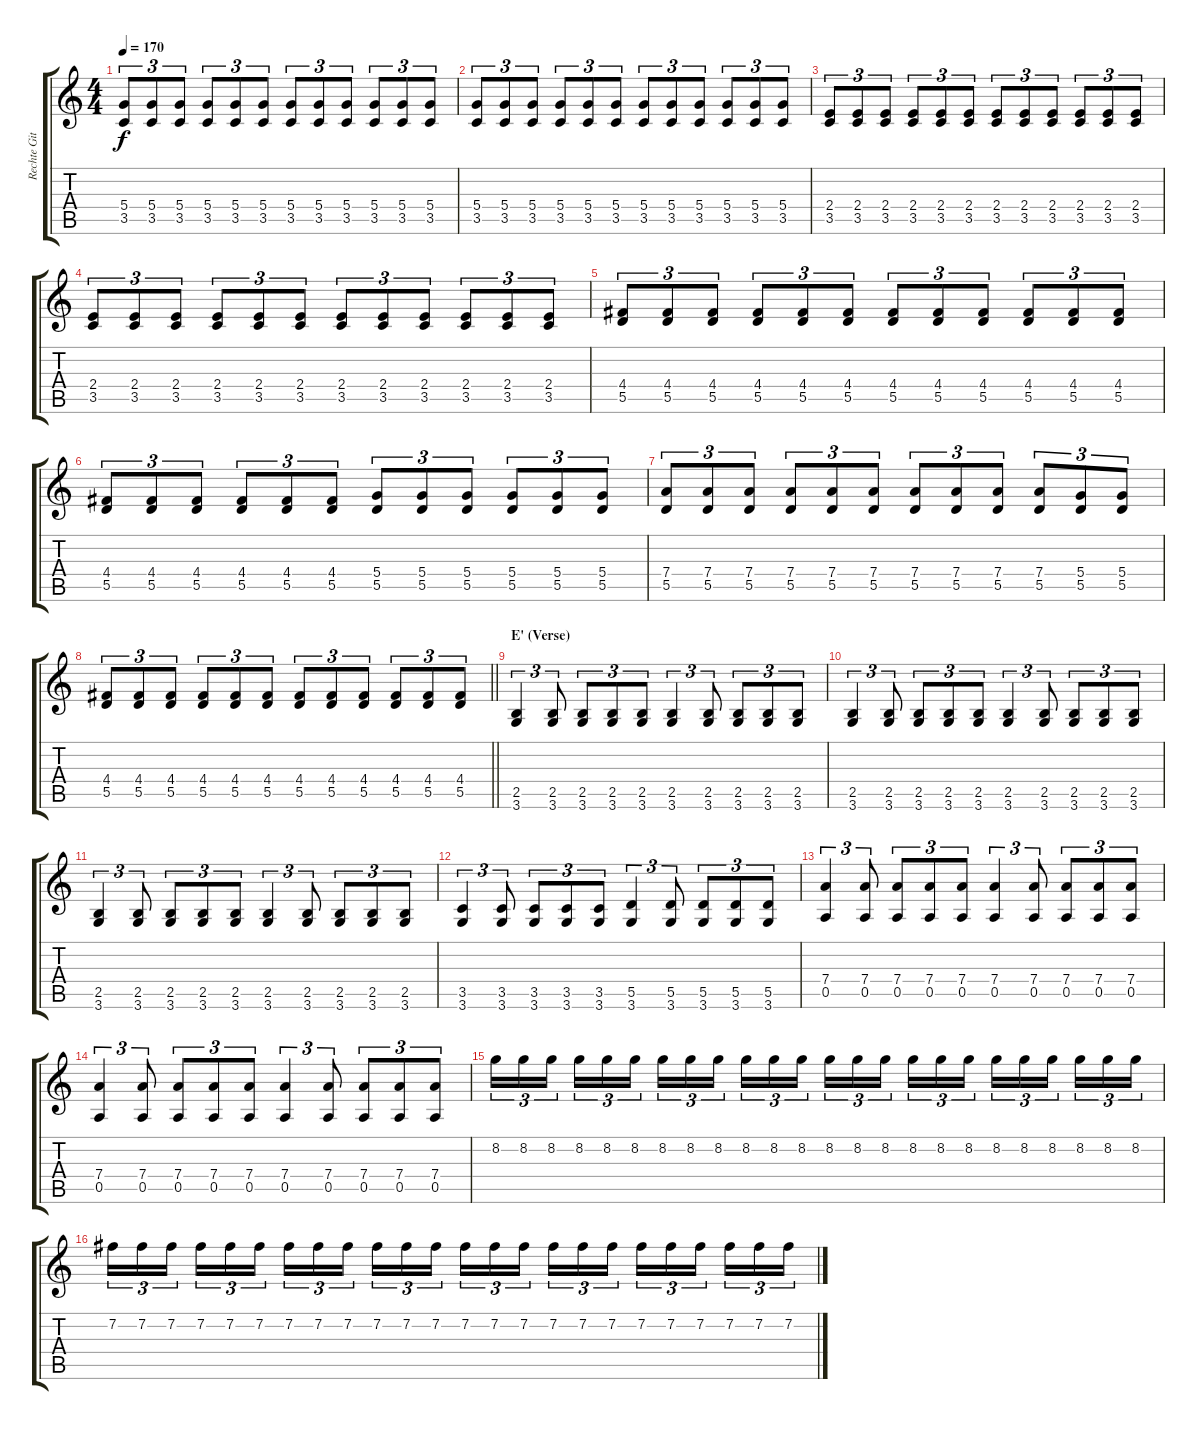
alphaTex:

\track ("Rechte Gitarre" "Rechte Git") {instrument distortionguitar}
\staff {score tabs}
\tuning (E4 B3 G3 D3 A2 E2) {hide}
\ts (4 4)
\tempo 170
\clef g2
\ks c
(5.4 3.5).8{tu (3 2) dy f} (5.4 3.5).8{tu (3 2)} (5.4 3.5).8{tu (3 2)} (5.4 3.5).8{tu (3 2)} (5.4 3.5).8{tu (3 2)} (5.4 3.5).8{tu (3 2)} (5.4 3.5).8{tu (3 2)} (5.4 3.5).8{tu (3 2)} (5.4 3.5).8{tu (3 2)} (5.4 3.5).8{tu (3 2)} (5.4 3.5).8{tu (3 2)} (5.4 3.5).8{tu (3 2)} |
(5.4 3.5).8{tu (3 2)} (5.4 3.5).8{tu (3 2)} (5.4 3.5).8{tu (3 2)} (5.4 3.5).8{tu (3 2)} (5.4 3.5).8{tu (3 2)} (5.4 3.5).8{tu (3 2)} (5.4 3.5).8{tu (3 2)} (5.4 3.5).8{tu (3 2)} (5.4 3.5).8{tu (3 2)} (5.4 3.5).8{tu (3 2)} (5.4 3.5).8{tu (3 2)} (5.4 3.5).8{tu (3 2)} |
(2.4 3.5).8{tu (3 2)} (2.4 3.5).8{tu (3 2)} (2.4 3.5).8{tu (3 2)} (2.4 3.5).8{tu (3 2)} (2.4 3.5).8{tu (3 2)} (2.4 3.5).8{tu (3 2)} (2.4 3.5).8{tu (3 2)} (2.4 3.5).8{tu (3 2)} (2.4 3.5).8{tu (3 2)} (2.4 3.5).8{tu (3 2)} (2.4 3.5).8{tu (3 2)} (2.4 3.5).8{tu (3 2)} |
(2.4 3.5).8{tu (3 2)} (2.4 3.5).8{tu (3 2)} (2.4 3.5).8{tu (3 2)} (2.4 3.5).8{tu (3 2)} (2.4 3.5).8{tu (3 2)} (2.4 3.5).8{tu (3 2)} (2.4 3.5).8{tu (3 2)} (2.4 3.5).8{tu (3 2)} (2.4 3.5).8{tu (3 2)} (2.4 3.5).8{tu (3 2)} (2.4 3.5).8{tu (3 2)} (2.4 3.5).8{tu (3 2)} |
(4.4 5.5).8{tu (3 2)} (4.4 5.5).8{tu (3 2)} (4.4 5.5).8{tu (3 2)} (4.4 5.5).8{tu (3 2)} (4.4 5.5).8{tu (3 2)} (4.4 5.5).8{tu (3 2)} (4.4 5.5).8{tu (3 2)} (4.4 5.5).8{tu (3 2)} (4.4 5.5).8{tu (3 2)} (4.4 5.5).8{tu (3 2)} (4.4 5.5).8{tu (3 2)} (4.4 5.5).8{tu (3 2)} |
(4.4 5.5).8{tu (3 2)} (4.4 5.5).8{tu (3 2)} (4.4 5.5).8{tu (3 2)} (4.4 5.5).8{tu (3 2)} (4.4 5.5).8{tu (3 2)} (4.4 5.5).8{tu (3 2)} (5.4 5.5).8{tu (3 2)} (5.4 5.5).8{tu (3 2)} (5.4 5.5).8{tu (3 2)} (5.4 5.5).8{tu (3 2)} (5.4 5.5).8{tu (3 2)} (5.4 5.5).8{tu (3 2)} |
(7.4 5.5).8{tu (3 2)} (7.4 5.5).8{tu (3 2)} (7.4 5.5).8{tu (3 2)} (7.4 5.5).8{tu (3 2)} (7.4 5.5).8{tu (3 2)} (7.4 5.5).8{tu (3 2)} (7.4 5.5).8{tu (3 2)} (7.4 5.5).8{tu (3 2)} (7.4 5.5).8{tu (3 2)} (7.4 5.5).8{tu (3 2)} (5.4 5.5).8{tu (3 2)} (5.4 5.5).8{tu (3 2)} |
\barLineRight lightlight
(4.4 5.5).8{tu (3 2)} (4.4 5.5).8{tu (3 2)} (4.4 5.5).8{tu (3 2)} (4.4 5.5).8{tu (3 2)} (4.4 5.5).8{tu (3 2)} (4.4 5.5).8{tu (3 2)} (4.4 5.5).8{tu (3 2)} (4.4 5.5).8{tu (3 2)} (4.4 5.5).8{tu (3 2)} (4.4 5.5).8{tu (3 2)} (4.4 5.5).8{tu (3 2)} (4.4 5.5).8{tu (3 2)} |
\section ("" "E' (Verse)")
(2.5 3.6).4{tu (3 2)} (2.5 3.6).8{tu (3 2)} (2.5 3.6).8{tu (3 2)} (2.5 3.6).8{tu (3 2)} (2.5 3.6).8{tu (3 2)} (2.5 3.6).4{tu (3 2)} (2.5 3.6).8{tu (3 2)} (2.5 3.6).8{tu (3 2)} (2.5 3.6).8{tu (3 2)} (2.5 3.6).8{tu (3 2)} |
(2.5 3.6).4{tu (3 2)} (2.5 3.6).8{tu (3 2)} (2.5 3.6).8{tu (3 2)} (2.5 3.6).8{tu (3 2)} (2.5 3.6).8{tu (3 2)} (2.5 3.6).4{tu (3 2)} (2.5 3.6).8{tu (3 2)} (2.5 3.6).8{tu (3 2)} (2.5 3.6).8{tu (3 2)} (2.5 3.6).8{tu (3 2)} |
(2.5 3.6).4{tu (3 2)} (2.5 3.6).8{tu (3 2)} (2.5 3.6).8{tu (3 2)} (2.5 3.6).8{tu (3 2)} (2.5 3.6).8{tu (3 2)} (2.5 3.6).4{tu (3 2)} (2.5 3.6).8{tu (3 2)} (2.5 3.6).8{tu (3 2)} (2.5 3.6).8{tu (3 2)} (2.5 3.6).8{tu (3 2)} |
(3.5 3.6).4{tu (3 2)} (3.5 3.6).8{tu (3 2)} (3.5 3.6).8{tu (3 2)} (3.5 3.6).8{tu (3 2)} (3.5 3.6).8{tu (3 2)} (5.5 3.6).4{tu (3 2)} (5.5 3.6).8{tu (3 2)} (5.5 3.6).8{tu (3 2)} (5.5 3.6).8{tu (3 2)} (5.5 3.6).8{tu (3 2)} |
(7.4 0.5).4{tu (3 2)} (7.4 0.5).8{tu (3 2)} (7.4 0.5).8{tu (3 2)} (7.4 0.5).8{tu (3 2)} (7.4 0.5).8{tu (3 2)} (7.4 0.5).4{tu (3 2)} (7.4 0.5).8{tu (3 2)} (7.4 0.5).8{tu (3 2)} (7.4 0.5).8{tu (3 2)} (7.4 0.5).8{tu (3 2)} |
(7.4 0.5).4{tu (3 2)} (7.4 0.5).8{tu (3 2)} (7.4 0.5).8{tu (3 2)} (7.4 0.5).8{tu (3 2)} (7.4 0.5).8{tu (3 2)} (7.4 0.5).4{tu (3 2)} (7.4 0.5).8{tu (3 2)} (7.4 0.5).8{tu (3 2)} (7.4 0.5).8{tu (3 2)} (7.4 0.5).8{tu (3 2)} |
8.2.16{tu (3 2)} 8.2.16{tu (3 2)} 8.2.16{tu (3 2) beam splitsecondary} 8.2.16{tu (3 2)} 8.2.16{tu (3 2)} 8.2.16{tu (3 2)} 8.2.16{tu (3 2)} 8.2.16{tu (3 2)} 8.2.16{tu (3 2) beam splitsecondary} 8.2.16{tu (3 2)} 8.2.16{tu (3 2)} 8.2.16{tu (3 2)} 8.2.16{tu (3 2)} 8.2.16{tu (3 2)} 8.2.16{tu (3 2) beam splitsecondary} 8.2.16{tu (3 2)} 8.2.16{tu (3 2)} 8.2.16{tu (3 2)} 8.2.16{tu (3 2)} 8.2.16{tu (3 2)} 8.2.16{tu (3 2) beam splitsecondary} 8.2.16{tu (3 2)} 8.2.16{tu (3 2)} 8.2.16{tu (3 2)} |
7.2.16{tu (3 2)} 7.2.16{tu (3 2)} 7.2.16{tu (3 2) beam splitsecondary} 7.2.16{tu (3 2)} 7.2.16{tu (3 2)} 7.2.16{tu (3 2)} 7.2.16{tu (3 2)} 7.2.16{tu (3 2)} 7.2.16{tu (3 2) beam splitsecondary} 7.2.16{tu (3 2)} 7.2.16{tu (3 2)} 7.2.16{tu (3 2)} 7.2.16{tu (3 2)} 7.2.16{tu (3 2)} 7.2.16{tu (3 2) beam splitsecondary} 7.2.16{tu (3 2)} 7.2.16{tu (3 2)} 7.2.16{tu (3 2)} 7.2.16{tu (3 2)} 7.2.16{tu (3 2)} 7.2.16{tu (3 2) beam splitsecondary} 7.2.16{tu (3 2)} 7.2.16{tu (3 2)} 7.2.16{tu (3 2)}
